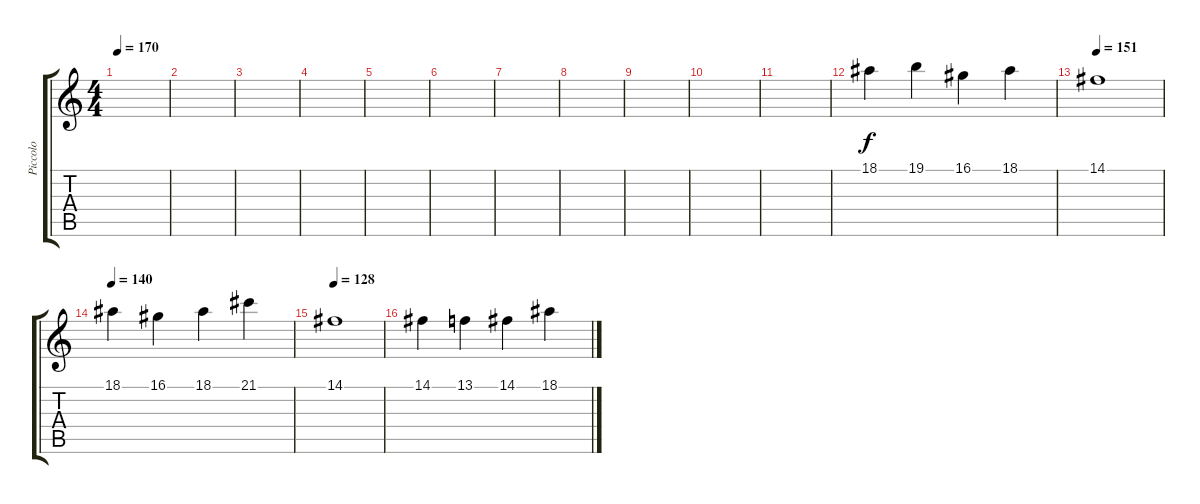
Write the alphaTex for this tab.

\track ("Piccolo" "Piccolo") {instrument piccolo}
\staff {score tabs}
\tuning (E4 B3 G3 D3 A2 E2) {hide}
\ts (4 4)
\tempo 170
\clef g2
\ks c
|
|
|
|
|
|
|
|
|
|
|
18.1.4{volume 11 instrument musicbox} 19.1.4 16.1.4 18.1.4 |
\tempo 151
14.1.1 |
\tempo 140
18.1.4{volume 10} 16.1.4 18.1.4 21.1.4 |
\tempo 147
\tempo 128
14.1.1 |
14.1.4 13.1.4 14.1.4 18.1.4
